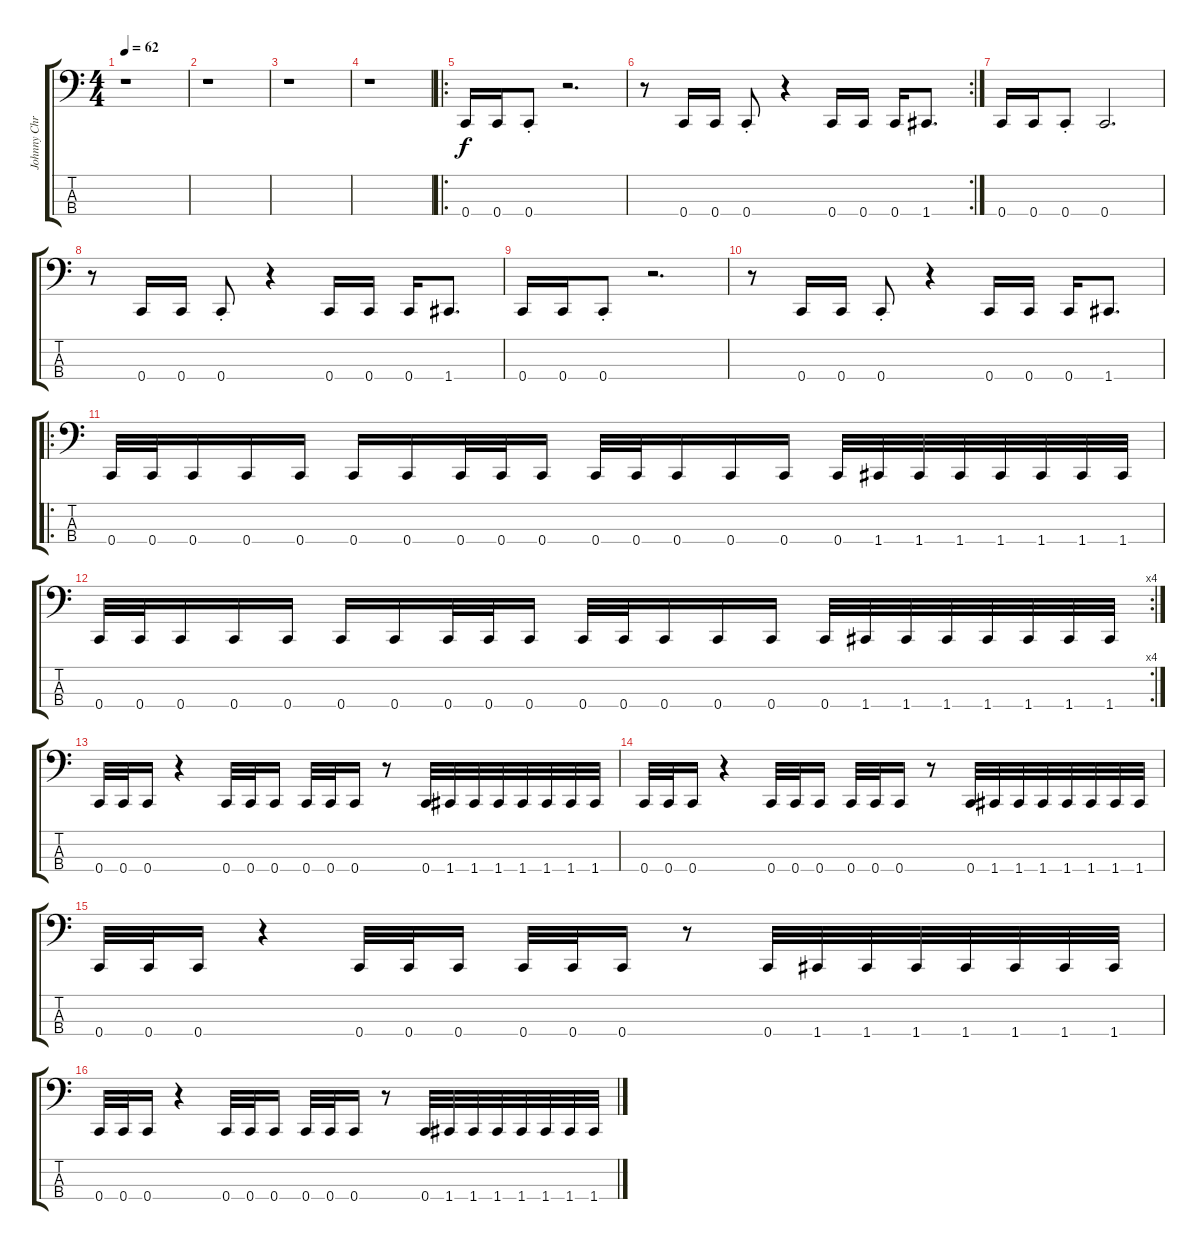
\track ("Johnny Christ" "Johnny Chr") {instrument electricbasspick}
\staff {score tabs}
\tuning (F2 C2 G1 C1) {hide}
\ts (4 4)
\tempo 62
\clef f4
\ks c
r.1{dy f instrument electricbasspick} |
r.1 |
r.1 |
r.1 |
\ro
0.4.16 0.4.16 0.4{st}.8 r.2{d} |
\rc 2
r.8 0.4.16 0.4.16 0.4{st}.8 r.4 0.4.16 0.4.16 0.4.16 1.4.8{d} |
0.4.16 0.4.16 0.4{st}.8 0.4.2{d} |
r.8 0.4.16 0.4.16 0.4{st}.8 r.4 0.4.16 0.4.16 0.4.16 1.4.8{d} |
0.4.16 0.4.16 0.4{st}.8 r.2{d} |
r.8 0.4.16 0.4.16 0.4{st}.8 r.4 0.4.16 0.4.16 0.4.16 1.4.8{d} |
\ro
0.4.32 0.4.32 0.4.16 0.4.16 0.4.16 0.4.16 0.4.16 0.4.32 0.4.32 0.4.16 0.4.32 0.4.32 0.4.16 0.4.16 0.4.16 0.4.32 1.4.32 1.4.32 1.4.32 1.4.32 1.4.32 1.4.32 1.4.32 |
\rc 4
0.4.32 0.4.32 0.4.16 0.4.16 0.4.16 0.4.16 0.4.16 0.4.32 0.4.32 0.4.16 0.4.32 0.4.32 0.4.16 0.4.16 0.4.16 0.4.32 1.4.32 1.4.32 1.4.32 1.4.32 1.4.32 1.4.32 1.4.32 |
0.4.32 0.4.32 0.4.16 r.4 0.4.32 0.4.32 0.4.16 0.4.32 0.4.32 0.4.16 r.8 0.4.32 1.4.32 1.4.32 1.4.32 1.4.32 1.4.32 1.4.32 1.4.32 |
0.4.32 0.4.32 0.4.16 r.4 0.4.32 0.4.32 0.4.16 0.4.32 0.4.32 0.4.16 r.8 0.4.32 1.4.32 1.4.32 1.4.32 1.4.32 1.4.32 1.4.32 1.4.32 |
0.4.32 0.4.32 0.4.16 r.4 0.4.32 0.4.32 0.4.16 0.4.32 0.4.32 0.4.16 r.8 0.4.32 1.4.32 1.4.32 1.4.32 1.4.32 1.4.32 1.4.32 1.4.32 |
0.4.32 0.4.32 0.4.16 r.4 0.4.32 0.4.32 0.4.16 0.4.32 0.4.32 0.4.16 r.8 0.4.32 1.4.32 1.4.32 1.4.32 1.4.32 1.4.32 1.4.32 1.4.32
